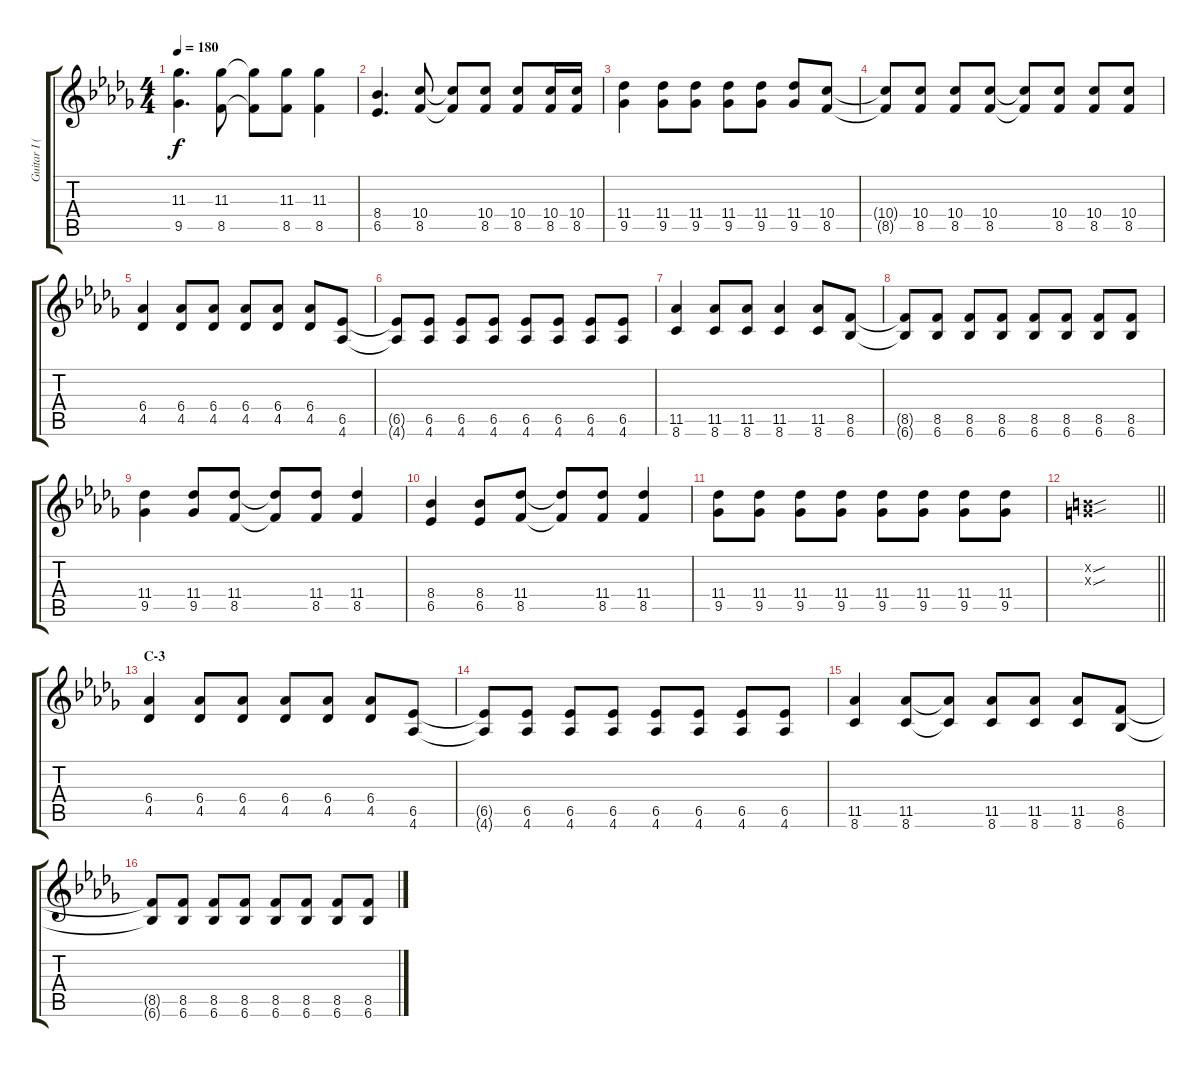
\track ("Guitar I (Hirasawa Yui)" "Guitar I (") {instrument overdrivenguitar}
\staff {score tabs}
\tuning (E4 B3 G3 D3 A2 E2) {hide}
\ts (4 4)
\tempo 180
\clef g2
\ks db
(11.3 9.5).4{d dy f} (11.3 8.5).8 (11.3{t} 8.5{t}).8 (11.3 8.5).8 (11.3 8.5).4 |
(8.4 6.5).4{d} (10.4 8.5).8 (10.4{t} 8.5{t}).8 (10.4 8.5).8 (10.4 8.5).8 (10.4 8.5).16 (10.4 8.5).16 |
(11.4 9.5).4 (11.4 9.5).8 (11.4 9.5).8 (11.4 9.5).8 (11.4 9.5).8 (11.4 9.5).8 (10.4 8.5).8 |
(10.4{t} 8.5{t}).8 (10.4 8.5).8 (10.4 8.5).8 (10.4 8.5).8 (10.4{t} 8.5{t}).8 (10.4 8.5).8 (10.4 8.5).8 (10.4 8.5).8 |
(6.4 4.5).4 (6.4 4.5).8 (6.4 4.5).8 (6.4 4.5).8 (6.4 4.5).8 (6.4 4.5).8 (6.5 4.6).8 |
(6.5{t} 4.6{t}).8 (6.5 4.6).8 (6.5 4.6).8 (6.5 4.6).8 (6.5 4.6).8 (6.5 4.6).8 (6.5 4.6).8 (6.5 4.6).8 |
(11.5 8.6).4 (11.5 8.6).8 (11.5 8.6).8 (11.5 8.6).4 (11.5 8.6).8 (8.5 6.6).8 |
(8.5{t} 6.6{t}).8 (8.5 6.6).8 (8.5 6.6).8 (8.5 6.6).8 (8.5 6.6).8 (8.5 6.6).8 (8.5 6.6).8 (8.5 6.6).8 |
(11.4 9.5).4 (11.4 9.5).8 (11.4 8.5).8 (11.4{t} 8.5{t}).8 (11.4 8.5).8 (11.4 8.5).4 |
(8.4 6.5).4 (8.4 6.5).8 (11.4 8.5).8 (11.4{t} 8.5{t}).8 (11.4 8.5).8 (11.4 8.5).4 |
(11.4 9.5).8 (11.4 9.5).8 (11.4 9.5).8 (11.4 9.5).8 (11.4 9.5).8 (11.4 9.5).8 (11.4 9.5).8 (11.4 9.5).8 |
\barLineRight lightlight
(0.2{sou x} 0.3{sou x}).1 |
\section ("" "C-3")
(6.4 4.5).4 (6.4 4.5).8 (6.4 4.5).8 (6.4 4.5).8 (6.4 4.5).8 (6.4 4.5).8 (6.5 4.6).8 |
(6.5{t} 4.6{t}).8 (6.5 4.6).8 (6.5 4.6).8 (6.5 4.6).8 (6.5 4.6).8 (6.5 4.6).8 (6.5 4.6).8 (6.5 4.6).8 |
(11.5 8.6).4 (11.5 8.6).8 (11.5{t} 8.6{t}).8 (11.5 8.6).8 (11.5 8.6).8 (11.5 8.6).8 (8.5 6.6).8 |
(8.5{t} 6.6{t}).8 (8.5 6.6).8 (8.5 6.6).8 (8.5 6.6).8 (8.5 6.6).8 (8.5 6.6).8 (8.5 6.6).8 (8.5 6.6).8
